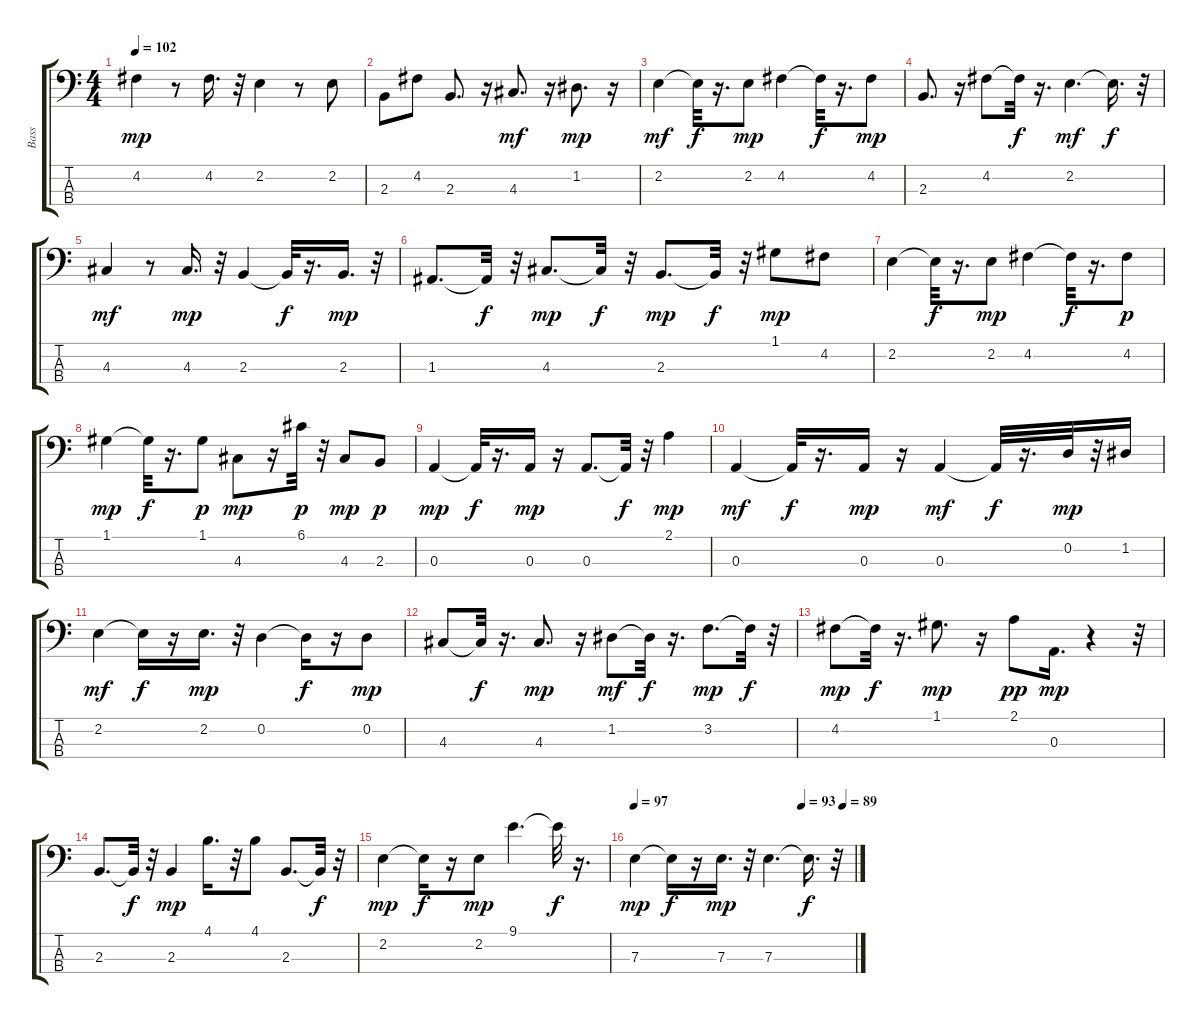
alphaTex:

\track ("Bass" "Bass") {instrument fretlessbass}
\staff {score tabs}
\tuning (G2 D2 A1 E1) {hide}
\ts (4 4)
\tempo 102
\clef f4
\ks c
4.2.4{dy mp} r.8 4.2.16{d} r.32 2.2.4 r.8 2.2.8 |
2.3.8 4.2.8 2.3.8{d} r.16 4.3.8{d dy mf} r.16 1.2.8{d dy mp} r.16 |
2.2.4{dy mf} 2.2{t}.32{dy f} r.16{d} 2.2.8{dy mp} 4.2.4 4.2{t}.32{dy f} r.16{d} 4.2.8{dy mp} |
2.3.8{d} r.16 4.2.8 4.2{t}.32{dy f} r.16{d} 2.2.4{d dy mf} 2.2{t}.16{d dy f} r.32 |
4.3.4{dy mf} r.8 4.3.16{d dy mp} r.32 2.3.4 2.3{t}.32{dy f} r.16{d} 2.3.16{d dy mp} r.32 |
1.3.8{d} 1.3{t}.32{dy f} r.32 4.3.8{d dy mp} 4.3{t}.32{dy f} r.32 2.3.8{d dy mp} 2.3{t}.32{dy f} r.32 1.1.8{dy mp} 4.2.8 |
2.2.4 2.2{t}.32{dy f} r.16{d} 2.2.8{dy mp} 4.2.4 4.2{t}.32{dy f} r.16{d} 4.2.8{dy p} |
1.1.4{dy mp} 1.1{t}.32{dy f} r.16{d} 1.1.8{dy p} 4.3.8{dy mp} r.16 6.1.32{dy p} r.32 4.3.8{dy mp} 2.3.8{dy p} |
0.3.4{dy mp} 0.3{t}.32{dy f} r.16{d} 0.3.16{dy mp} r.16 0.3.8{d} 0.3{t}.32{dy f} r.32 2.1.4{dy mp} |
0.3.4{dy mf} 0.3{t}.32{dy f} r.16{d} 0.3.16{dy mp} r.16 0.3.4{dy mf} 0.3{t}.32{dy f} r.16{d} 0.2.32{dy mp} r.32 1.2.16 |
2.2.4{dy mf} 2.2{t}.16{dy f} r.16 2.2.16{d dy mp} r.32 0.2.4 0.2{t}.16{dy f} r.16 0.2.8{dy mp} |
4.3.8 4.3{t}.32{dy f} r.16{d} 4.3.8{d dy mp} r.16 1.2.8{dy mf} 1.2{t}.32{dy f} r.16{d} 3.2.8{d dy mp} 3.2{t}.32{dy f} r.32 |
4.2.8{dy mp} 4.2{t}.32{dy f} r.16{d} 1.1.8{d dy mp} r.16 2.1.8{dy pp} 0.3.16{d dy mp} r.4 r.32 |
2.3.8{d} 2.3{t}.32{dy f} r.32 2.3.4{dy mp} 4.1.16{d} r.32 4.1.8 2.3.8{d} 2.3{t}.32{dy f} r.32 |
2.2.4{dy mp} 2.2{t}.16{dy f} r.16 2.2.8{dy mp} 9.1.4{d} 9.1{t}.32{dy f} r.16{d} |
\tempo 97
\tempo (93 0.7604166666666666)
\tempo (89 0.9479166666666666)
7.3.4{dy mp} 7.3{t}.16{dy f} r.16 7.3.16{d dy mp} r.32 7.3.4{d} 7.3{t}.16{d dy f} r.32
